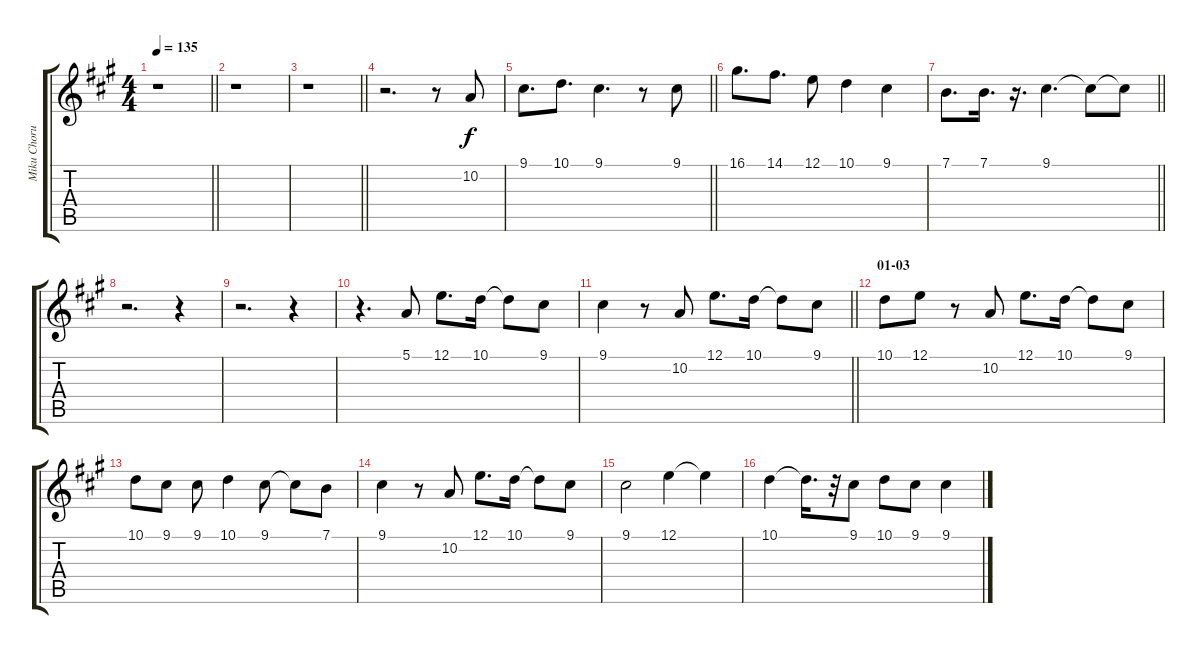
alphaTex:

\track ("Miku Chorus 3" "Miku Choru") {instrument lead1square}
\staff {score tabs}
\tuning (E4 B3 G3 D3 A2 E2) {hide}
\ts (4 4)
\tempo 135
\clef g2
\barLineRight lightlight
\ks a
r.1{dy f} |
r.1 |
\barLineRight lightlight
r.1 |
r.2{d} r.8 10.2.8 |
\barLineRight lightlight
9.1.8{d} 10.1.8{d} 9.1.4{d} r.8 9.1.8 |
16.1.8{d} 14.1.8{d} 12.1.8 10.1.4 9.1.4 |
\barLineRight lightlight
7.1.8{d} 7.1.16{d} r.16{d} 9.1.4{d} 9.1{t}.8 9.1{t}.8 |
r.2{d} r.4 |
r.2{d} r.4 |
r.4{d} 5.1.8 12.1.8{d} 10.1.16 10.1{t}.8 9.1.8 |
\barLineRight lightlight
9.1.4 r.8 10.2.8 12.1.8{d} 10.1.16 10.1{t}.8 9.1.8 |
\section ("" "01-03")
10.1.8 12.1.8 r.8 10.2.8 12.1.8{d} 10.1.16 10.1{t}.8 9.1.8 |
10.1.8 9.1.8 9.1.8 10.1.4 9.1.8 9.1{t}.8 7.1.8 |
9.1.4 r.8 10.2.8 12.1.8{d} 10.1.16 10.1{t}.8 9.1.8 |
9.1.2 12.1.4 12.1{t}.4 |
10.1.4 10.1{t}.16{d} r.32 9.1.8 10.1.8 9.1.8 9.1.4
